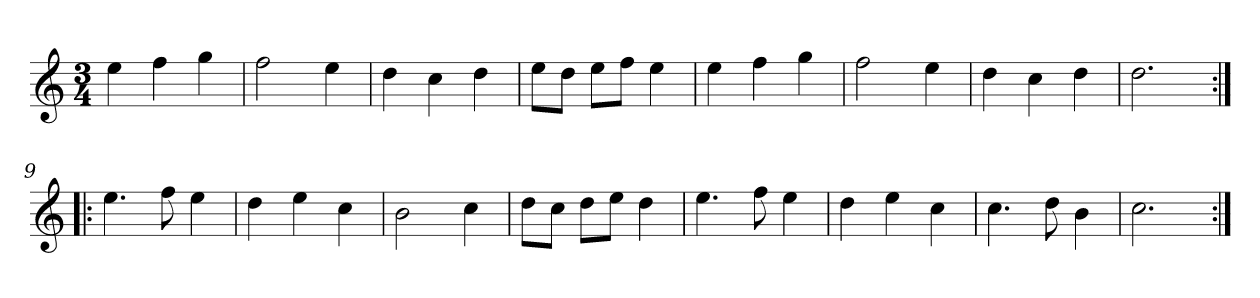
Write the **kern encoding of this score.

**kern
*part1
*staff1
*clefG2
*k[]
*C:
*M3/4
*MM120
=1
4ee
4ff
4gg
=2
2ff
4ee
=3
4dd
4cc
4dd
=4
8ee\L
8dd\J
8ee\L
8ff\J
4ee
=5
4ee
4ff
4gg
=6
2ff
4ee
=7
4dd
4cc
4dd
=8
2.dd
=9:|!|:
4.ee
8ff
4ee
=10
4dd
4ee
4cc
=11
2b
4cc
=12
8dd\L
8cc\J
8dd\L
8ee\J
4dd
=13
4.ee
8ff
4ee
=14
4dd
4ee
4cc
=15
4.cc
8dd
4b
=16
2.cc
=:|!
*-
